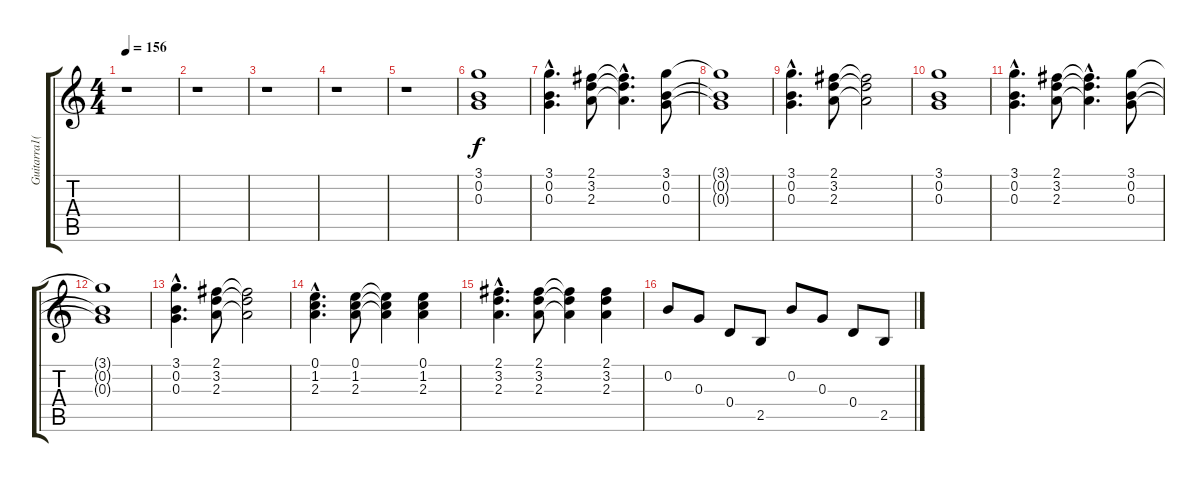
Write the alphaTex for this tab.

\track ("Guitarra1(Robe)" "Guitarra1(") {instrument electricguitarclean}
\staff {score tabs}
\tuning (E4 B3 G3 D3 A2 E2) {hide}
\ts (4 4)
\tempo 156
\clef g2
\ks c
r.1{dy f} |
r.1 |
r.1 |
r.1 |
r.1 |
(3.1 0.2 0.3).1 |
(3.1{hac} 0.2{hac} 0.3{hac}).4{d} (2.1 3.2 2.3).8 (2.1{hac t} 3.2{hac t} 2.3{hac t}).4{d} (3.1 0.2 0.3).8 |
(3.1{t} 0.2{t} 0.3{t}).1 |
(3.1{hac} 0.2{hac} 0.3{hac}).4{d} (2.1 3.2 2.3).8 (2.1{t} 3.2{t} 2.3{t}).2 |
(3.1 0.2 0.3).1 |
(3.1{hac} 0.2{hac} 0.3{hac}).4{d} (2.1 3.2 2.3).8 (2.1{hac t} 3.2{hac t} 2.3{hac t}).4{d} (3.1 0.2 0.3).8 |
(3.1{t} 0.2{t} 0.3{t}).1 |
(3.1{hac} 0.2{hac} 0.3{hac}).4{d} (2.1 3.2 2.3).8 (2.1{t} 3.2{t} 2.3{t}).2 |
(0.1{hac} 1.2{hac} 2.3{hac}).4{d} (0.1 1.2 2.3).8 (0.1{t} 1.2{t} 2.3{t}).4 (0.1 1.2 2.3).4 |
(2.1{hac} 3.2{hac} 2.3{hac}).4{d} (2.1 3.2 2.3).8 (2.1{t} 3.2{t} 2.3{t}).4 (2.1 3.2 2.3).4 |
0.2.8 0.3.8 0.4.8 2.5.8 0.2.8 0.3.8 0.4.8 2.5.8
